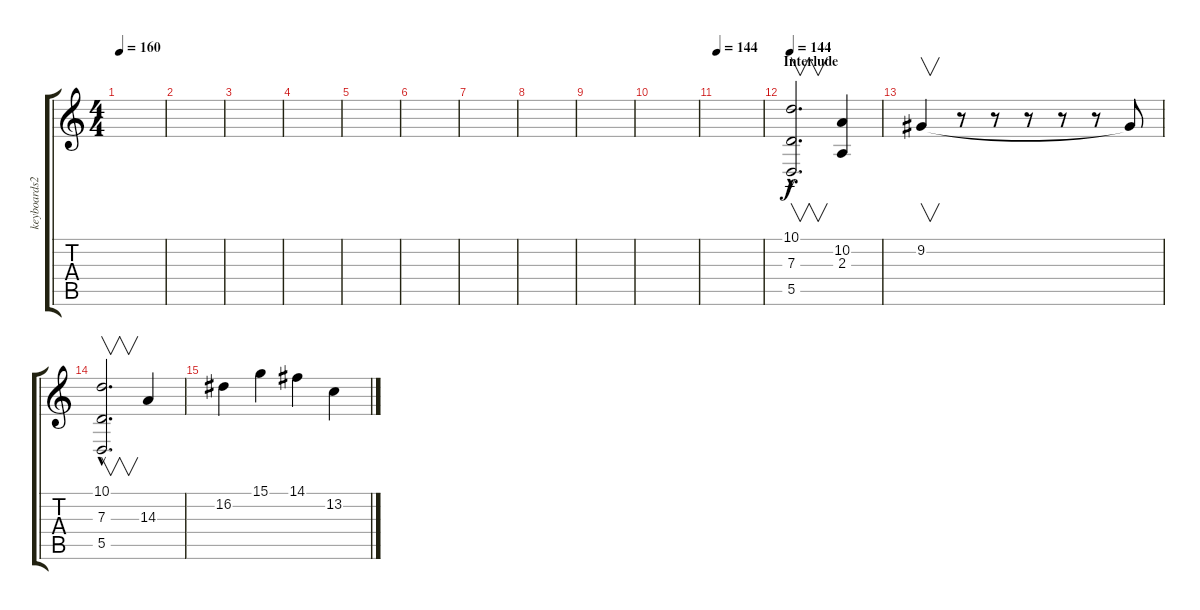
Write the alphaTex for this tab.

\track ("keyboards2" "keyboards2") {instrument pad7halo}
\staff {score tabs}
\tuning (E4 B3 G3 D3 A2 E2) {hide}
\ts (4 4)
\tempo 160
\clef g2
\ks c
|
|
|
|
|
|
|
|
|
|
\tempo 144
|
\section ("" "Interlude")
\tempo 144
(10.1{hac} 7.3{hac} 5.5{hac}).2{v d dy f volume 10} (10.2 2.3).4 |
9.2.4{v} r.8 r.8 r.8 r.8 r.8 9.2{t}.8 |
(10.1{hac} 7.3{hac} 5.5{hac}).2{v d} 14.3.4 |
16.2.4 15.1.4 14.1.4 13.2.4
